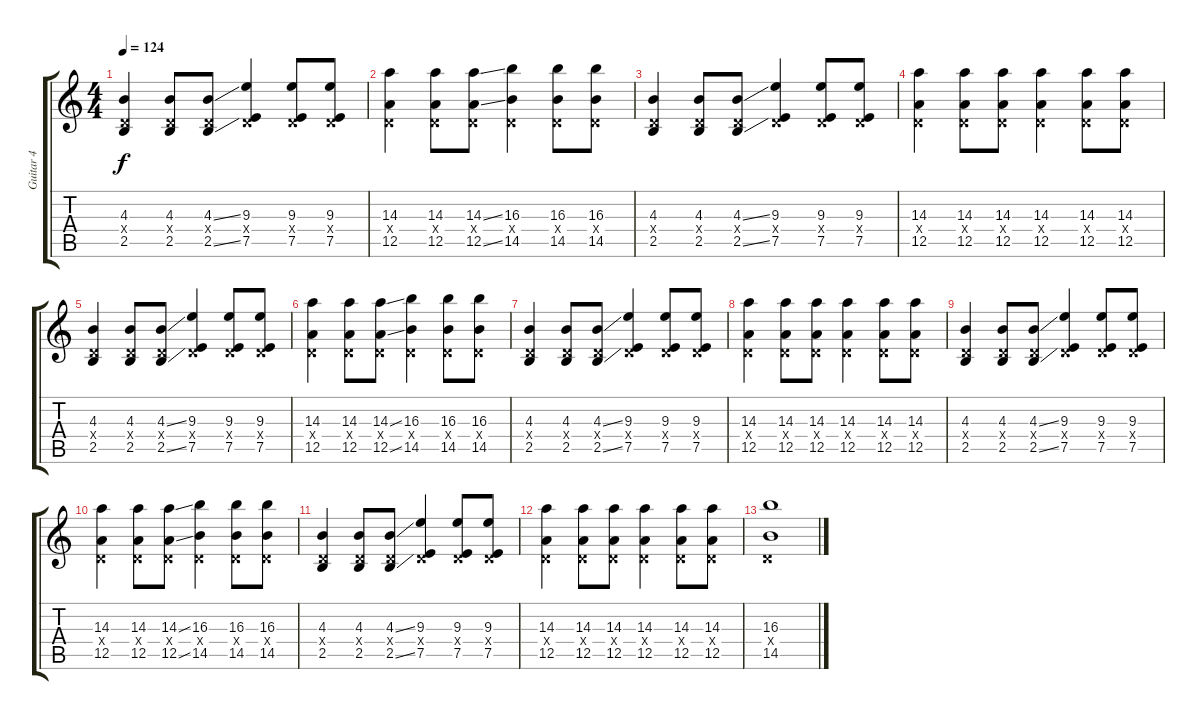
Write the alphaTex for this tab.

\track ("Guitar 4" "Guitar 4") {instrument overdrivenguitar}
\staff {score tabs}
\tuning (E4 B3 G3 D3 A2 E2) {hide}
\ts (4 4)
\tempo 124
\clef g2
\ks c
(4.3 0.4{x} 2.5).4{dy f} (4.3 0.4{x} 2.5).8 (4.3{ss} 0.4{x} 2.5{ss}).8 (9.3 0.4{x} 7.5).4 (9.3 0.4{x} 7.5).8 (9.3 0.4{x} 7.5).8 |
(14.3 0.4{x} 12.5).4 (14.3 0.4{x} 12.5).8 (14.3{ss} 0.4{x} 12.5{ss}).8 (16.3 0.4{x} 14.5).4 (16.3 0.4{x} 14.5).8 (16.3 0.4{x} 14.5).8 |
(4.3 0.4{x} 2.5).4 (4.3 0.4{x} 2.5).8 (4.3{ss} 0.4{x} 2.5{ss}).8 (9.3 0.4{x} 7.5).4 (9.3 0.4{x} 7.5).8 (9.3 0.4{x} 7.5).8 |
(14.3 0.4{x} 12.5).4 (14.3 0.4{x} 12.5).8 (14.3 0.4{x} 12.5).8 (14.3 0.4{x} 12.5).4 (14.3 0.4{x} 12.5).8 (14.3 0.4{x} 12.5).8 |
(4.3 0.4{x} 2.5).4 (4.3 0.4{x} 2.5).8 (4.3{ss} 0.4{x} 2.5{ss}).8 (9.3 0.4{x} 7.5).4 (9.3 0.4{x} 7.5).8 (9.3 0.4{x} 7.5).8 |
(14.3 0.4{x} 12.5).4 (14.3 0.4{x} 12.5).8 (14.3{ss} 0.4{x} 12.5{ss}).8 (16.3 0.4{x} 14.5).4 (16.3 0.4{x} 14.5).8 (16.3 0.4{x} 14.5).8 |
(4.3 0.4{x} 2.5).4 (4.3 0.4{x} 2.5).8 (4.3{ss} 0.4{x} 2.5{ss}).8 (9.3 0.4{x} 7.5).4 (9.3 0.4{x} 7.5).8 (9.3 0.4{x} 7.5).8 |
(14.3 0.4{x} 12.5).4 (14.3 0.4{x} 12.5).8 (14.3 0.4{x} 12.5).8 (14.3 0.4{x} 12.5).4 (14.3 0.4{x} 12.5).8 (14.3 0.4{x} 12.5).8 |
(4.3 0.4{x} 2.5).4 (4.3 0.4{x} 2.5).8 (4.3{ss} 0.4{x} 2.5{ss}).8 (9.3 0.4{x} 7.5).4 (9.3 0.4{x} 7.5).8 (9.3 0.4{x} 7.5).8 |
(14.3 0.4{x} 12.5).4 (14.3 0.4{x} 12.5).8 (14.3{ss} 0.4{x} 12.5{ss}).8 (16.3 0.4{x} 14.5).4 (16.3 0.4{x} 14.5).8 (16.3 0.4{x} 14.5).8 |
(4.3 0.4{x} 2.5).4 (4.3 0.4{x} 2.5).8 (4.3{ss} 0.4{x} 2.5{ss}).8 (9.3 0.4{x} 7.5).4 (9.3 0.4{x} 7.5).8 (9.3 0.4{x} 7.5).8 |
(14.3 0.4{x} 12.5).4 (14.3 0.4{x} 12.5).8 (14.3 0.4{x} 12.5).8 (14.3 0.4{x} 12.5).4 (14.3 0.4{x} 12.5).8 (14.3 0.4{x} 12.5).8 |
(16.3 0.4{x} 14.5).1
